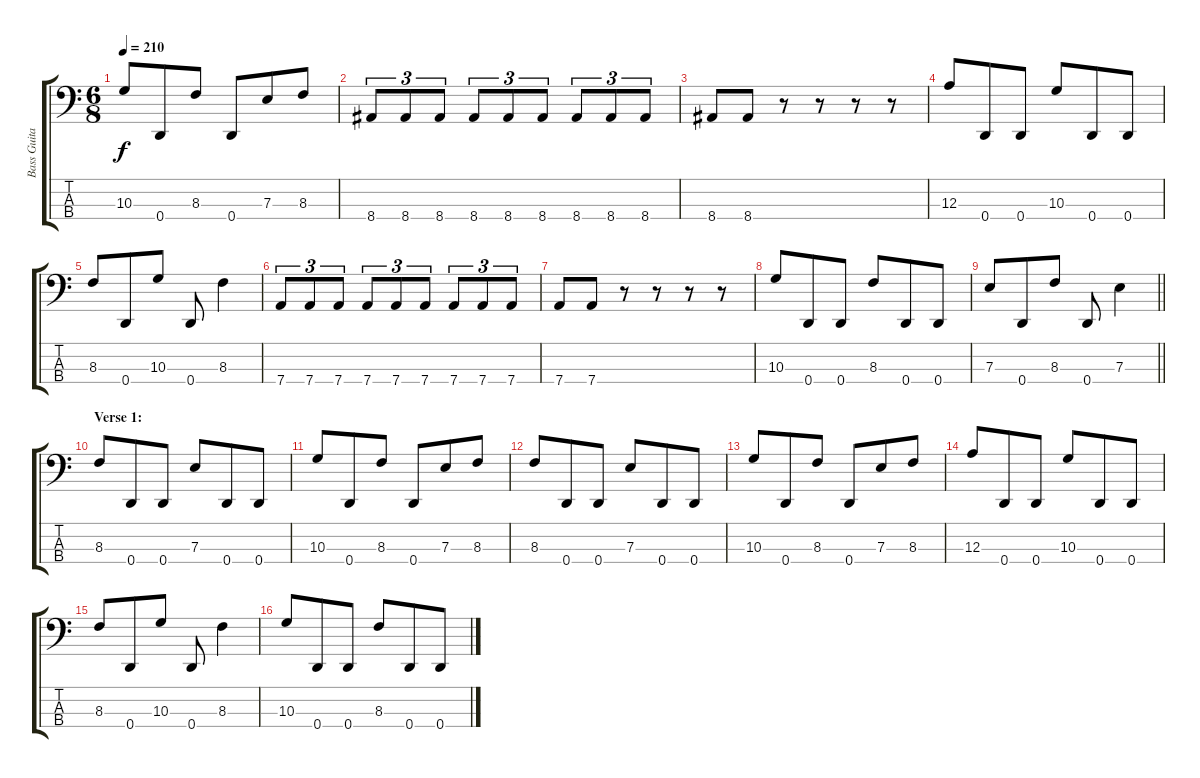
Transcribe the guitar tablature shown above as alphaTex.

\track ("Bass Guitar" "Bass Guita") {instrument electricbasspick}
\staff {score tabs}
\tuning (G2 D2 A1 D1) {hide}
\ts (6 8)
\tempo 210
\clef f4
\ks c
10.3.8{dy f} 0.4.8 8.3.8 0.4.8 7.3.8 8.3.8 |
8.4.8{tu (3 2)} 8.4.8{tu (3 2)} 8.4.8{tu (3 2)} 8.4.8{tu (3 2)} 8.4.8{tu (3 2)} 8.4.8{tu (3 2)} 8.4.8{tu (3 2)} 8.4.8{tu (3 2)} 8.4.8{tu (3 2)} |
8.4.8 8.4.8 r.8 r.8 r.8 r.8 |
12.3.8 0.4.8 0.4.8 10.3.8 0.4.8 0.4.8 |
8.3.8 0.4.8 10.3.8 0.4.8 8.3.4 |
7.4.8{tu (3 2)} 7.4.8{tu (3 2)} 7.4.8{tu (3 2)} 7.4.8{tu (3 2)} 7.4.8{tu (3 2)} 7.4.8{tu (3 2)} 7.4.8{tu (3 2)} 7.4.8{tu (3 2)} 7.4.8{tu (3 2)} |
7.4.8 7.4.8 r.8 r.8 r.8 r.8 |
10.3.8 0.4.8 0.4.8 8.3.8 0.4.8 0.4.8 |
\barLineRight lightlight
7.3.8 0.4.8 8.3.8 0.4.8 7.3.4 |
\section ("" "Verse 1:")
8.3.8 0.4.8 0.4.8 7.3.8 0.4.8 0.4.8 |
10.3.8 0.4.8 8.3.8 0.4.8 7.3.8 8.3.8 |
8.3.8 0.4.8 0.4.8 7.3.8 0.4.8 0.4.8 |
10.3.8 0.4.8 8.3.8 0.4.8 7.3.8 8.3.8 |
12.3.8 0.4.8 0.4.8 10.3.8 0.4.8 0.4.8 |
8.3.8 0.4.8 10.3.8 0.4.8 8.3.4 |
10.3.8 0.4.8 0.4.8 8.3.8 0.4.8 0.4.8
